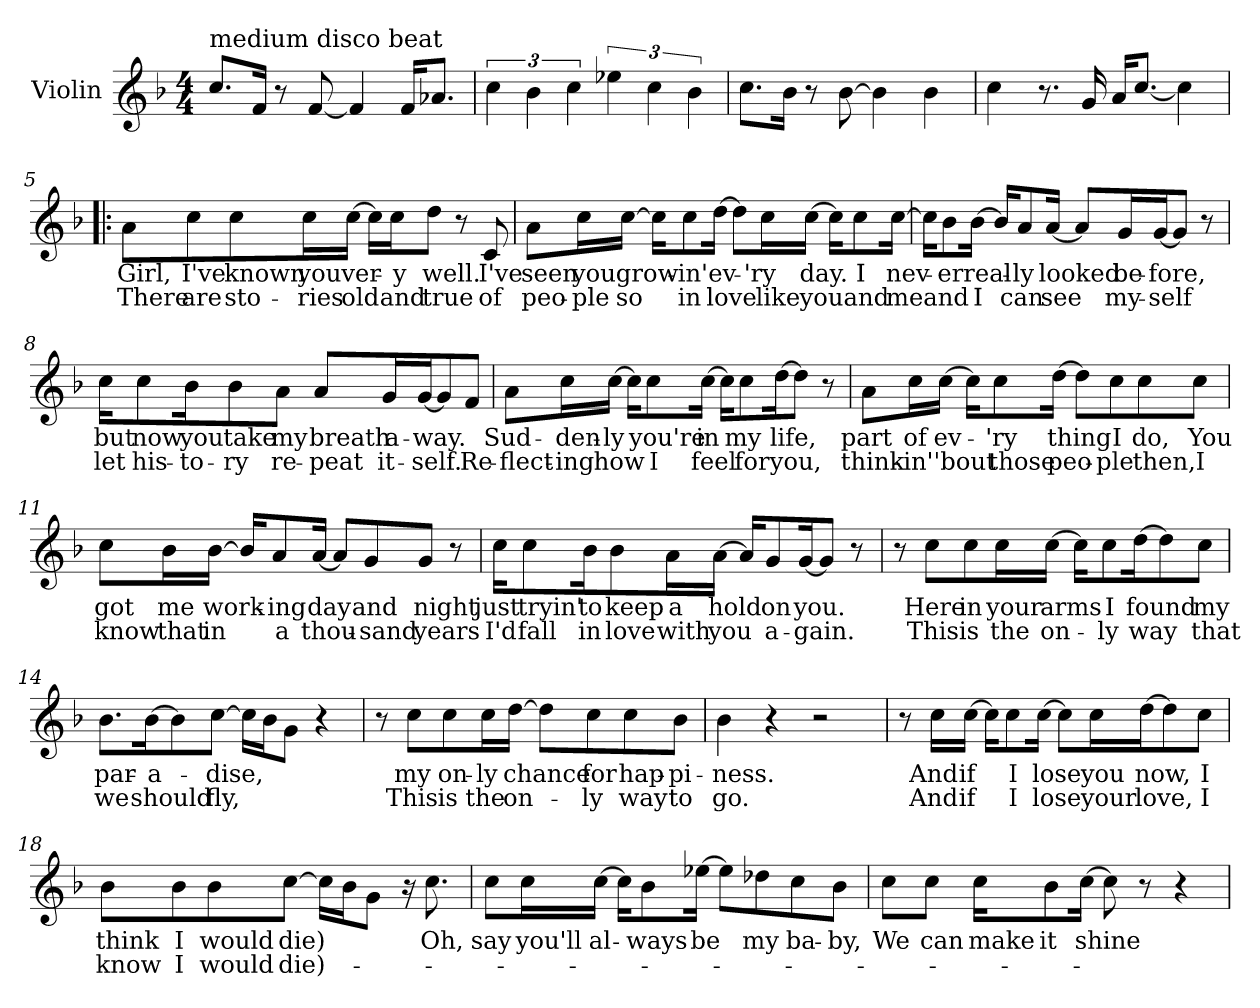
**kern	**text	**text
*part1	*part1	*part1
*staff1	*staff1	*staff1
*I"Violin	*	*
*I'Vln	*	*
*clefG2	*	*
*k[b-]	*	*
*F:	*	*
*M4/4	*	*
=1	=1	=1
!LO:TX:a:t=medium disco beat	!	!
8.cc/L	.	.
16f/Jk	.	.
8r	.	.
[8f/	.	.
4f/]	.	.
16f/KL	.	.
8.a-X/J	.	.
=2	=2	=2
6cc\	.	.
6b-\	.	.
6cc\	.	.
6ee-X\	.	.
6cc\	.	.
6b-\	.	.
=3	=3	=3
8.cc\L	.	.
16b-\Jk	.	.
8r	.	.
[8b-\	.	.
4b-\]	.	.
4b-\	.	.
=4	=4	=4
4cc\	.	.
8.r	.	.
16g/	.	.
16a/KL	.	.
[8.cc/J	.	.
4cc\]	.	.
!!LO:LB:g=z
=5!|:	=5!|:	=5!|:
8a\L	Girl,	There
8cc\	I've	are
8cc\	known	sto-
16cc\L	you	-ries
[16cc\JJ	ver-	old
16cc\LL]	.	.
16cc\J	-y	and
8dd\J	well.	true
8r	.	.
8c/	I've	of
=6	=6	=6
8a\L	seen	peo-
16cc\L	you	-ple
[16cc\JJ	grow-	so
16cc\KL]	.	.
8cc\	-in'	in
[16dd\Jk	ev-	love
8dd\L]	.	.
16cc\L	-'ry	like
[16cc\JJ	day.	you
16cc\KL]	.	.
8cc\	I	and
[16cc\Jk	nev-	me
!!LO:LB:g=z
=7	=7	=7
16cc\KL]	.	.
8b-\	-er	and
[16b-\Jk	real-	I
16b-/KL]	.	.
8a/	-ly	can
[16a/Jk	looked	see
8a/L]	.	.
16g/L	be-	my-
[16g/J	-fore,	-self
8g/J]	.	.
8r	.	.
=8	=8	=8
16cc\KL	but	let
8cc\	now	his-
16b-\K	you	-to-
8b-\	take	-ry
8a\J	my	re-
8a/L	breath	-peat
16g/L	a-	it-
[16g/J	-way.	-self.
8g/]	.	.
8f/J	.	Re-
!!LO:LB:g=z
=9	=9	=9
8a\L	Sud-	-flect-
16cc\L	-den-	-ing
[16cc\JJ	-ly	how
16cc\KL]	.	.
8cc\	you're	I
[16cc\Jk	in	feel
16cc\KL]	.	.
8cc\	my	for
[16dd\K	life,	you,
8dd\J]	.	.
8r	.	.
=10	=10	=10
8a\L	part	think-
16cc\L	of	-in'
[16cc\JJ	ev-	'bout
16cc\KL]	.	.
8cc\	-'ry	those
[16dd\Jk	thing	peo-
8dd\L]	.	.
8cc\	I	-ple
8cc\	do,	then,
8cc\J	You	I
!!LO:LB:g=z
=11	=11	=11
8cc\L	got	know
16b-\L	me	that
[16b-\JJ	work-	in
16b-/KL]	.	.
8a/	-ing	a
[16a/Jk	day	thou-
8a/L]	.	.
8g/	and	-sand
8g/J	night	years
8r	.	.
=12	=12	=12
16cc\KL	just	I'd
8cc\	tryin'	fall
16b-\K	to	in
8b-\	keep	love
16a\L	a	with
[16a\JJ	hold	you
16a/KL]	.	.
8g/	on	a-
[16g/K	you.	-gain.
8g/J]	.	.
8r	.	.
!!LO:LB:g=z
=13	=13	=13
8r	.	.
8cc\L	Here	This
8cc\	in	is
16cc\L	your	the
[16cc\JJ	arms	on-
16cc\KL]	.	.
8cc\	I	-ly
[16dd\K	found	way
8dd\]	.	.
8cc\J	my	that
=14	=14	=14
8.b-\L	par-	we
[16b-\K	-a-	should
8b-\]	.	.
[8cc\J	-dise,	fly,
16cc\LL]	.	.
16b-\J	.	.
8g\J	.	.
4r	.	.
=15	=15	=15
8r	.	.
8cc\L	my	This
8cc\	on-	is
16cc\L	-ly	the
[16dd\JJ	chance	on-
8dd\L]	.	.
8cc\	for	-ly
8cc\	hap-	way
8b-\J	-pi-	to
!!LO:LB:g=z
=16	=16	=16
4b-\	-ness.	go.
4r	.	.
2r	.	.
=17	=17	=17
8r	.	.
16cc\LL	And	And
[16cc\JJ	if	if
16cc\KL]	.	.
8cc\	I	I
[16cc\Jk	lose	lose
8cc\L]	.	.
16cc\L	you	your
[16dd\J	now,	love,
8dd\]	.	.
8cc\J	I	I
=18	=18	=18
8b-\L	think	know
8b-\	I	I
8b-\	would	would
[8cc\J	die)	die)-
16cc\LL]	.	.
16b-\J	.	.
8g\J	.	.
16r	.	.
8.cc\	Oh,	.
!!LO:LB:g=z
=19	=19	=19
8cc\L	say	.
16cc\L	you'll	.
[16cc\JJ	al-	.
16cc\KL]	.	.
8b-\	-ways	.
[16ee-X\Jk	be	.
8ee-\L]	.	.
8dd-X\	my	.
8cc\	ba-	.
8b-\J	-by,	.
=20	=20	=20
8cc\L	We	.
8cc\J	can	.
16cc\KL	make	.
8b-\	it	.
[16cc\Jk	shine	.
8cc\]	.	.
8r	.	.
4r	.	.
=	=	=
*-	*-	*-
